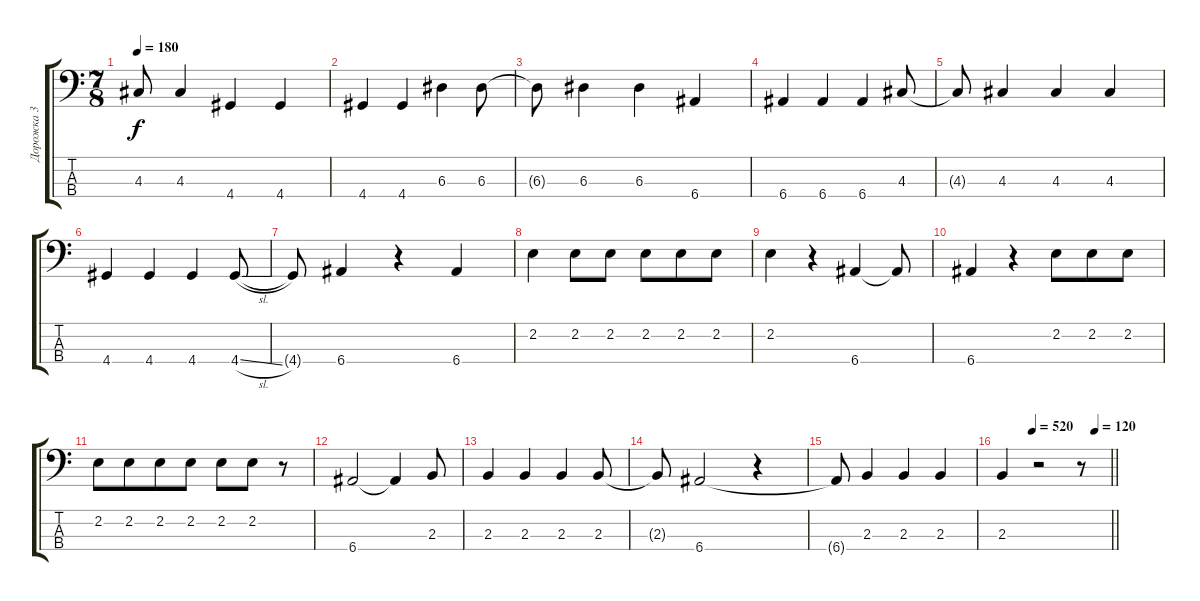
\track ("Дорожка 3" "Дорожка 3") {instrument electricbassfinger}
\staff {score tabs}
\tuning (G2 D2 A1 E1) {hide}
\ts (7 8)
\tempo 180
\clef f4
\ks c
4.3{t}.8{dy f} 4.3.4 4.4.4 4.4.4 |
4.4.4 4.4.4 6.3.4 6.3.8 |
6.3{t}.8 6.3.4 6.3.4 6.4.4 |
6.4.4 6.4.4 6.4.4 4.3.8 |
4.3{t}.8 4.3.4 4.3.4 4.3.4 |
4.4.4 4.4.4 4.4.4 4.4{sl}.8 |
4.4{t}.8 6.4.4 r.4 6.4.4 |
2.2.4 2.2.8 2.2.8 2.2.8 2.2.8 2.2.8 |
2.2.4 r.4 6.4.4 6.4{t}.8 |
6.4.4 r.4 2.2.8 2.2.8 2.2.8 |
2.2.8 2.2.8 2.2.8 2.2.8 2.2.8 2.2.8 r.8 |
6.4.2 6.4{t}.4 2.3.8 |
2.3.4 2.3.4 2.3.4 2.3.8 |
2.3{t}.8 6.4.2 r.4 |
6.4{t}.8 2.3.4 2.3.4 2.3.4 |
\tempo (520 0.2857142857142857)
\tempo (120 0.8571428571428571)
\barLineRight lightlight
2.3.4 r.2 r.8
